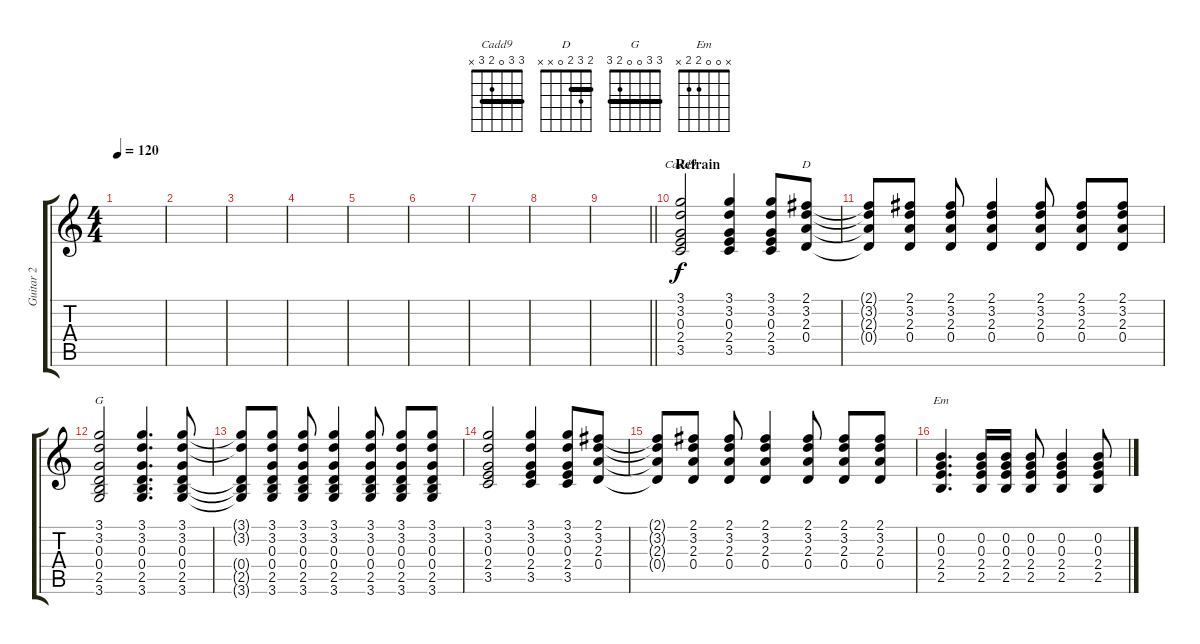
\track ("Guitar 2" "Guitar 2") {instrument electricguitarjazz}
\staff {score tabs}
\tuning (E4 B3 G3 D3 A2 E2) {hide}
\chord ("Cadd9" 3 3 0 2 3 x) {barre 3}
\chord ("D" 2 3 2 0 x x) {barre 2}
\chord ("G" 3 3 0 0 2 3) {barre 3}
\chord ("Em" x 0 0 2 2 x)
\ts (4 4)
\tempo 120
\clef g2
\ks c
|
|
|
|
|
|
|
|
\barLineRight lightlight
|
\section ("" "Refrain")
(3.1 3.2 0.3 2.4 3.5).2{ch "Cadd9"} (3.1 3.2 0.3 2.4 3.5).4 (3.1 3.2 0.3 2.4 3.5).8 (2.1 3.2 2.3 0.4).8{ch "D"} |
(2.1{t} 3.2{t} 2.3{t} 0.4{t}).8 (2.1 3.2 2.3 0.4).8 (2.1 3.2 2.3 0.4).8 (2.1 3.2 2.3 0.4).4 (2.1 3.2 2.3 0.4).8 (2.1 3.2 2.3 0.4).8 (2.1 3.2 2.3 0.4).8 |
(3.1 3.2 0.3 0.4 2.5 3.6).2{ch "G"} (3.1 3.2 0.3 0.4 2.5 3.6).4{d} (3.1 3.2 0.3 0.4 2.5 3.6).8 |
(3.1{t} 3.2{t} 0.4{t} 2.5{t} 3.6{t}).8 (3.1 3.2 0.3 0.4 2.5 3.6).8 (3.1 3.2 0.3 0.4 2.5 3.6).8 (3.1 3.2 0.3 0.4 2.5 3.6).4 (3.1 3.2 0.3 0.4 2.5 3.6).8 (3.1 3.2 0.3 0.4 2.5 3.6).8 (3.1 3.2 0.3 0.4 2.5 3.6).8 |
(3.1 3.2 0.3 2.4 3.5).2 (3.1 3.2 0.3 2.4 3.5).4 (3.1 3.2 0.3 2.4 3.5).8 (2.1 3.2 2.3 0.4).8 |
(2.1{t} 3.2{t} 2.3{t} 0.4{t}).8 (2.1 3.2 2.3 0.4).8 (2.1 3.2 2.3 0.4).8 (2.1 3.2 2.3 0.4).4 (2.1 3.2 2.3 0.4).8 (2.1 3.2 2.3 0.4).8 (2.1 3.2 2.3 0.4).8 |
(0.2 0.3 2.4 2.5).4{d ch "Em"} (0.2 0.3 2.4 2.5).16 (0.2 0.3 2.4 2.5).16 (0.2 0.3 2.4 2.5).8 (0.2 0.3 2.4 2.5).4 (0.2 0.3 2.4 2.5).8
